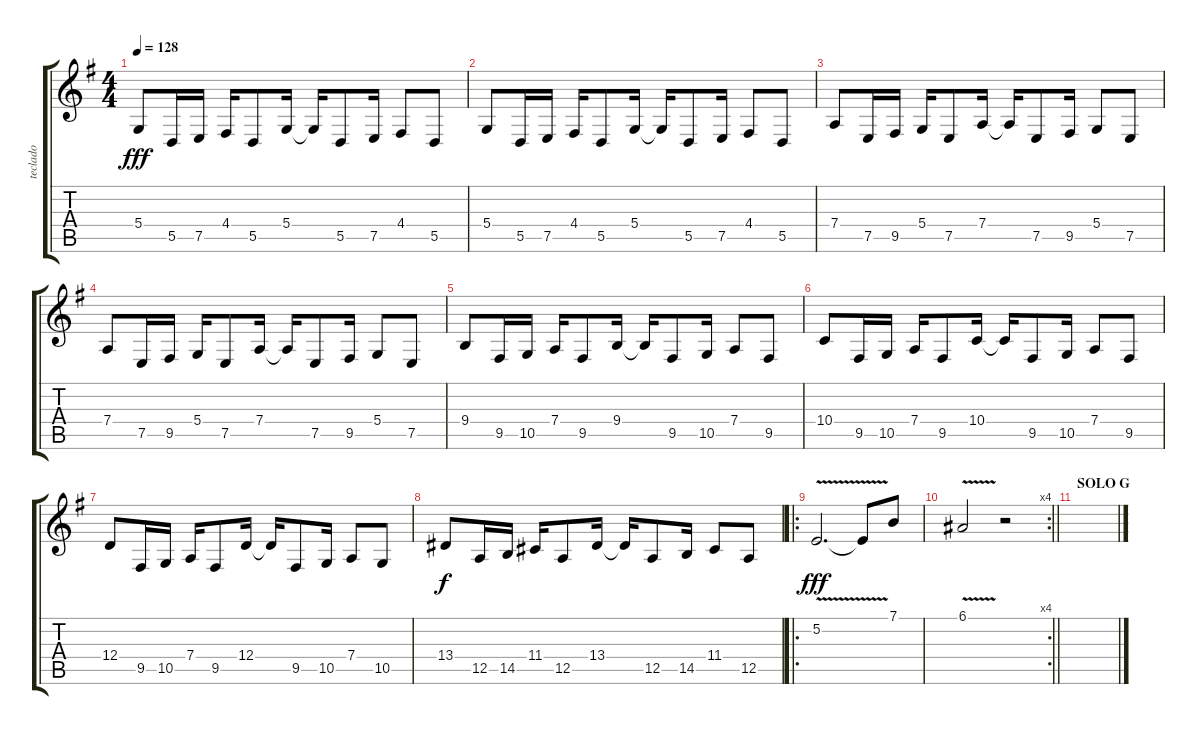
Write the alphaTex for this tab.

\track ("teclado" "teclado") {instrument pad2warm}
\staff {score tabs}
\tuning (E4 B3 G3 D3 A2 E2) {hide}
\ts (4 4)
\tempo 128
\clef g2
\ks eminor
5.4.8{dy fff} 5.5.16 7.5.16 4.4.16 5.5.8 5.4.16 5.4{t}.16 5.5.8 7.5.16 4.4.8 5.5.8 |
5.4.8 5.5.16 7.5.16 4.4.16 5.5.8 5.4.16 5.4{t}.16 5.5.8 7.5.16 4.4.8 5.5.8 |
7.4.8 7.5.16 9.5.16 5.4.16 7.5.8 7.4.16 7.4{t}.16 7.5.8 9.5.16 5.4.8 7.5.8 |
7.4.8 7.5.16 9.5.16 5.4.16 7.5.8 7.4.16 7.4{t}.16 7.5.8 9.5.16 5.4.8 7.5.8 |
9.4.8 9.5.16 10.5.16 7.4.16 9.5.8 9.4.16 9.4{t}.16 9.5.8 10.5.16 7.4.8 9.5.8 |
10.4.8 9.5.16 10.5.16 7.4.16 9.5.8 10.4.16 10.4{t}.16 9.5.8 10.5.16 7.4.8 9.5.8 |
12.4.8 9.5.16 10.5.16 7.4.16 9.5.8 12.4.16 12.4{t}.16 9.5.8 10.5.16 7.4.8 10.5.8 |
13.4.8{dy f} 12.5.16 14.5.16 11.4.16 12.5.8 13.4.16 13.4{t}.16 12.5.8 14.5.16 11.4.8 12.5.8 |
\ro
5.2{v}.2{d dy fff} 5.2{t}.8 7.1.8 |
\rc 4
\barLineRight lightlight
6.1{v}.2 r.2 |
\section ("" "SOLO G")
